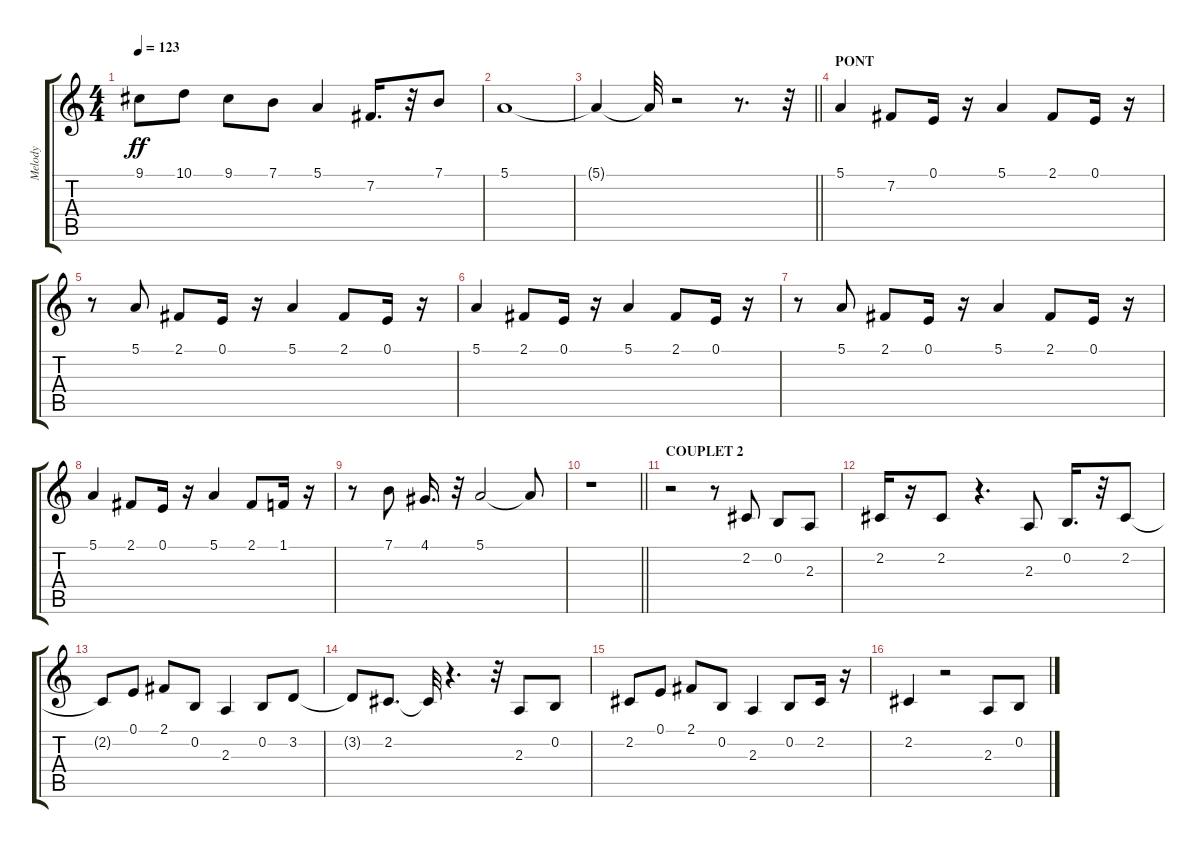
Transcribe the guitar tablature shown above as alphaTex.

\track ("Melody" "Melody") {instrument acousticgrandpiano}
\staff {score tabs}
\tuning (E4 B3 G3 D3 A2 E2) {hide}
\ts (4 4)
\tempo 123
\clef g2
\ks c
9.1.8{dy ff} 10.1.8 9.1.8 7.1.8 5.1.4 7.2.16{d} r.32 7.1.8 |
5.1.1 |
\barLineRight lightlight
5.1{t}.4 5.1{t}.32 r.2 r.8{d} r.32 |
\section ("" "PONT")
5.1.4 7.2.8 0.1.16 r.16 5.1.4 2.1.8 0.1.16 r.16 |
r.8 5.1.8 2.1.8 0.1.16 r.16 5.1.4 2.1.8 0.1.16 r.16 |
5.1.4 2.1.8 0.1.16 r.16 5.1.4 2.1.8 0.1.16 r.16 |
r.8 5.1.8 2.1.8 0.1.16 r.16 5.1.4 2.1.8 0.1.16 r.16 |
5.1.4 2.1.8 0.1.16 r.16 5.1.4 2.1.8 1.1.16 r.16 |
r.8 7.1.8 4.1.16{d} r.32 5.1.2 5.1{t}.8 |
\barLineRight lightlight
r.1 |
\section ("" "COUPLET 2")
r.2 r.8 2.2.8 0.2.8 2.3.8 |
2.2.16 r.16 2.2.8 r.4{d} 2.3.8 0.2.16{d} r.32 2.2.8 |
2.2{t}.8 0.1.8 2.1.8 0.2.8 2.3.4 0.2.8 3.2.8 |
3.2{t}.8 2.2.8{d} 2.2{t}.32 r.4{d} r.32 2.3.8 0.2.8 |
2.2.8 0.1.8 2.1.8 0.2.8 2.3.4 0.2.8 2.2.16 r.16 |
2.2.4 r.2 2.3.8 0.2.8
